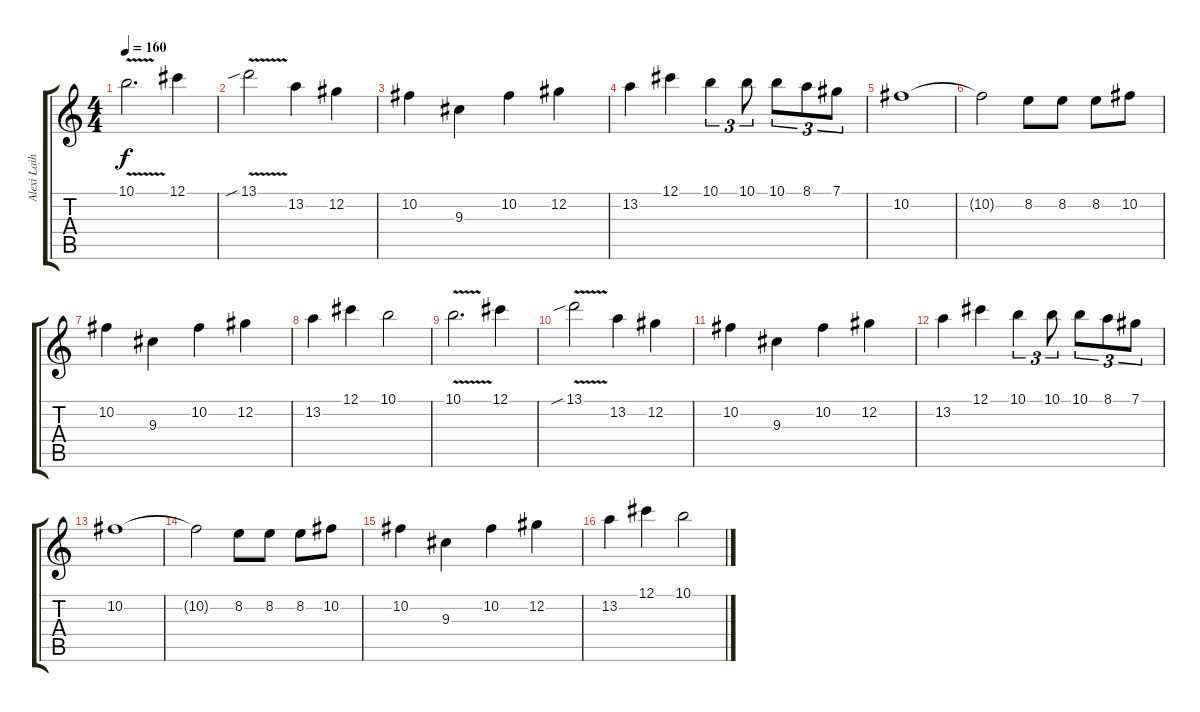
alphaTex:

\track ("Alexi Laiho" "Alexi Laih") {instrument distortionguitar}
\staff {score tabs}
\tuning (Db4 Ab3 E3 B2 Gb2 Db2) {hide}
\ts (4 4)
\tempo 160
\clef g2
\ks c
10.1{v}.2{d dy f} 12.1.4 |
13.1{v sib}.2 13.2.4 12.2.4 |
10.2.4 9.3.4 10.2.4 12.2.4 |
13.2.4 12.1.4 10.1.4{tu (3 2)} 10.1.8{tu (3 2)} 10.1.8{tu (3 2)} 8.1.8{tu (3 2)} 7.1.8{tu (3 2)} |
10.2.1 |
10.2{t}.2 8.2.8 8.2.8 8.2.8 10.2.8 |
10.2.4 9.3.4 10.2.4 12.2.4 |
13.2.4 12.1.4 10.1.2 |
10.1{v}.2{d} 12.1.4 |
13.1{v sib}.2 13.2.4 12.2.4 |
10.2.4 9.3.4 10.2.4 12.2.4 |
13.2.4 12.1.4 10.1.4{tu (3 2)} 10.1.8{tu (3 2)} 10.1.8{tu (3 2)} 8.1.8{tu (3 2)} 7.1.8{tu (3 2)} |
10.2.1 |
10.2{t}.2 8.2.8 8.2.8 8.2.8 10.2.8 |
10.2.4 9.3.4 10.2.4 12.2.4 |
13.2.4 12.1.4 10.1.2
